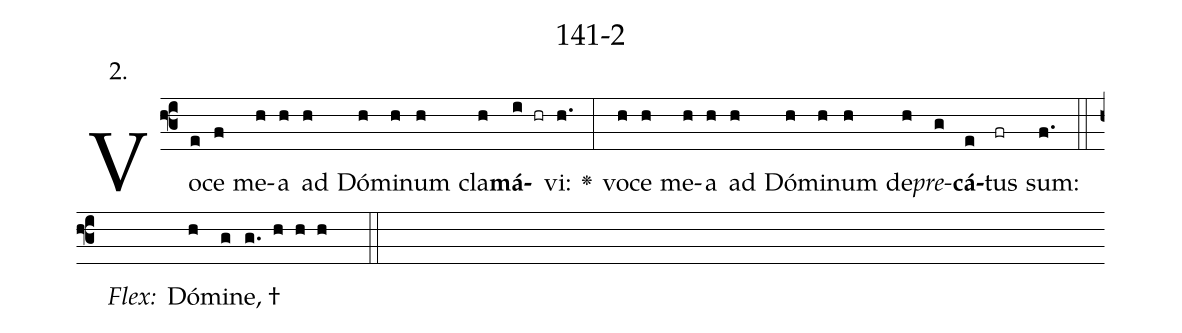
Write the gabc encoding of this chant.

name: 141-2;
annotation: 2.;
%%
(f3)Vo(e)ce(f) me(h)a(h) ad(h) Dó(h)mi(h)num(h) cla(h)<b>má</b>(i hr)vi:(h.) <v>\greheightstar</v>(:) vo(h)ce(h) me(h)a(h) ad(h) Dó(h)mi(h)num(h) de(h)<i>pre</i>(g)<b>cá</b>(e)tus(fr) sum:(f.) (::)
<i>Flex:</i>()  Dó(h)mi(g)ne, †(g. h h h  ::)

%E(h) u(h) o(h) u(g) a(e) e.(f.) (::)
